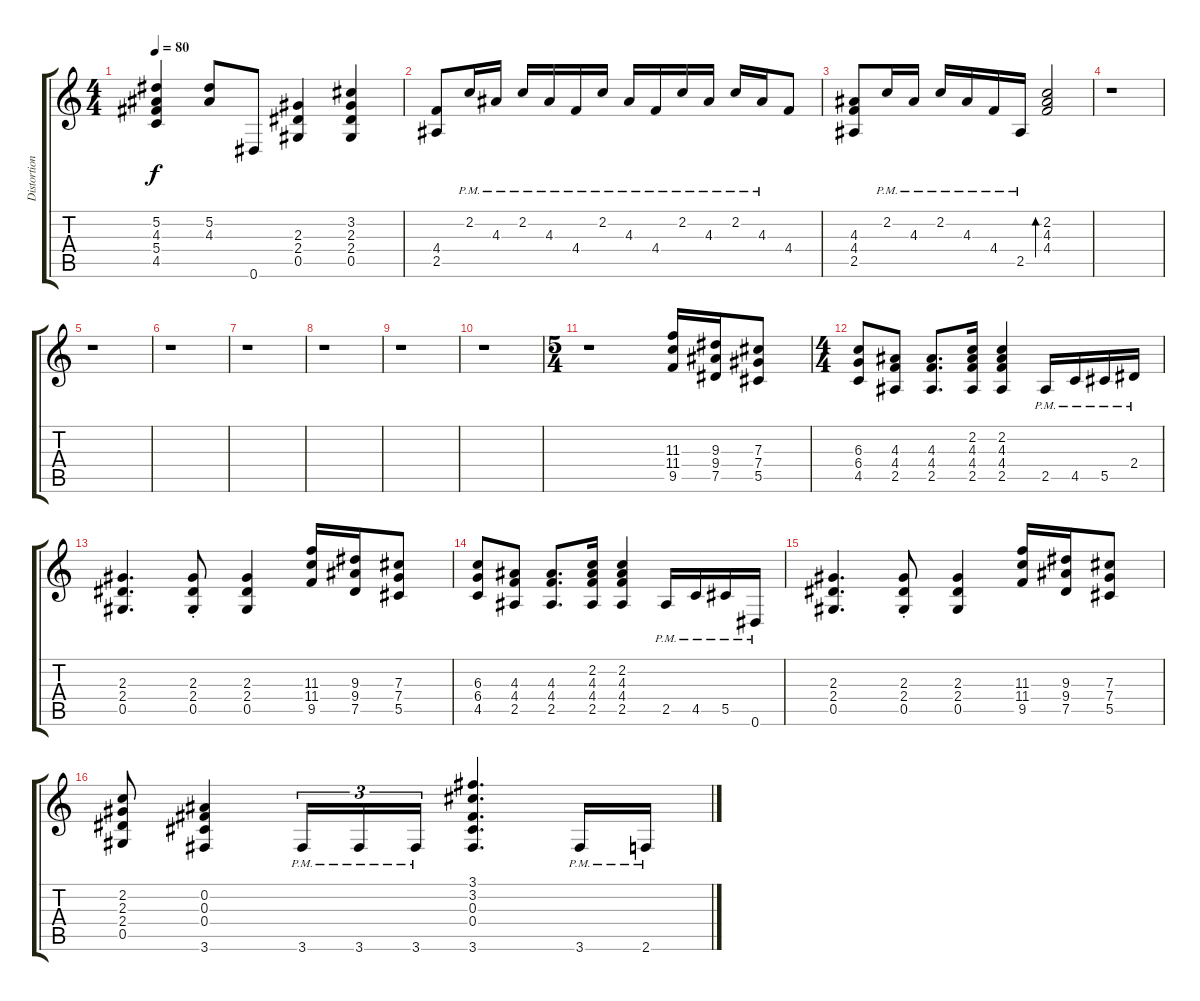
\track ("Distortion Guitar" "Distortion") {instrument distortionguitar}
\staff {score tabs}
\tuning (Eb4 Bb3 Gb3 Db3 Ab2 Eb2) {hide}
\ts (4 4)
\tempo 80
\clef g2
\ks c
(5.2 4.3 5.4 4.5).4{dy f} (5.2 4.3).8 0.6.8 (2.3 2.4 0.5).4 (3.2 2.3 2.4 0.5).4 |
(4.4 2.5).8 2.2{pm}.16 4.3{pm}.16 2.2{pm}.16 4.3{pm}.16 4.4{pm}.16 2.2{pm}.16 4.3{pm}.16 4.4{pm}.16 2.2{pm}.16 4.3{pm}.16 2.2{pm}.16 4.3{pm}.16 4.4.8 |
(4.3 4.4 2.5).8 2.2{pm}.16 4.3{pm}.16 2.2{pm}.16 4.3{pm}.16 4.4{pm}.16 2.5{pm}.16 (2.2 4.3 4.4).2{bd 120} |
r.1 |
r.1 |
r.1 |
r.1 |
r.1 |
r.1 |
r.1 |
\ts (5 4)
r.1 (11.3 11.4 9.5).16 (9.3 9.4 7.5).16 (7.3 7.4 5.5).8 |
\ts (4 4)
(6.3 6.4 4.5).8 (4.3 4.4 2.5).8 (4.3 4.4 2.5).8{d} (2.2 4.3 4.4 2.5).16 (2.2 4.3 4.4 2.5).4 2.5{pm}.16 4.5{pm}.16 5.5{pm}.16 2.4{pm}.16 |
(2.3 2.4 0.5).4{d} (2.3{st} 2.4{st} 0.5{st}).8 (2.3 2.4 0.5).4 (11.3 11.4 9.5).16 (9.3 9.4 7.5).16 (7.3 7.4 5.5).8 |
(6.3 6.4 4.5).8 (4.3 4.4 2.5).8 (4.3 4.4 2.5).8{d} (2.2 4.3 4.4 2.5).16 (2.2 4.3 4.4 2.5).4 2.5{pm}.16 4.5{pm}.16 5.5{pm}.16 0.6{pm}.16 |
(2.3 2.4 0.5).4{d} (2.3{st} 2.4{st} 0.5{st}).8 (2.3 2.4 0.5).4 (11.3 11.4 9.5).16 (9.3 9.4 7.5).16 (7.3 7.4 5.5).8 |
(2.2 2.3 2.4 0.5).8 (0.2 0.3 0.4 3.6).4 3.6{pm}.16{tu (3 2)} 3.6{pm}.16{tu (3 2)} 3.6{pm}.16{tu (3 2)} (3.1 3.2 0.3 0.4 3.6).4{d} 3.6{pm}.16 2.6{pm}.16
